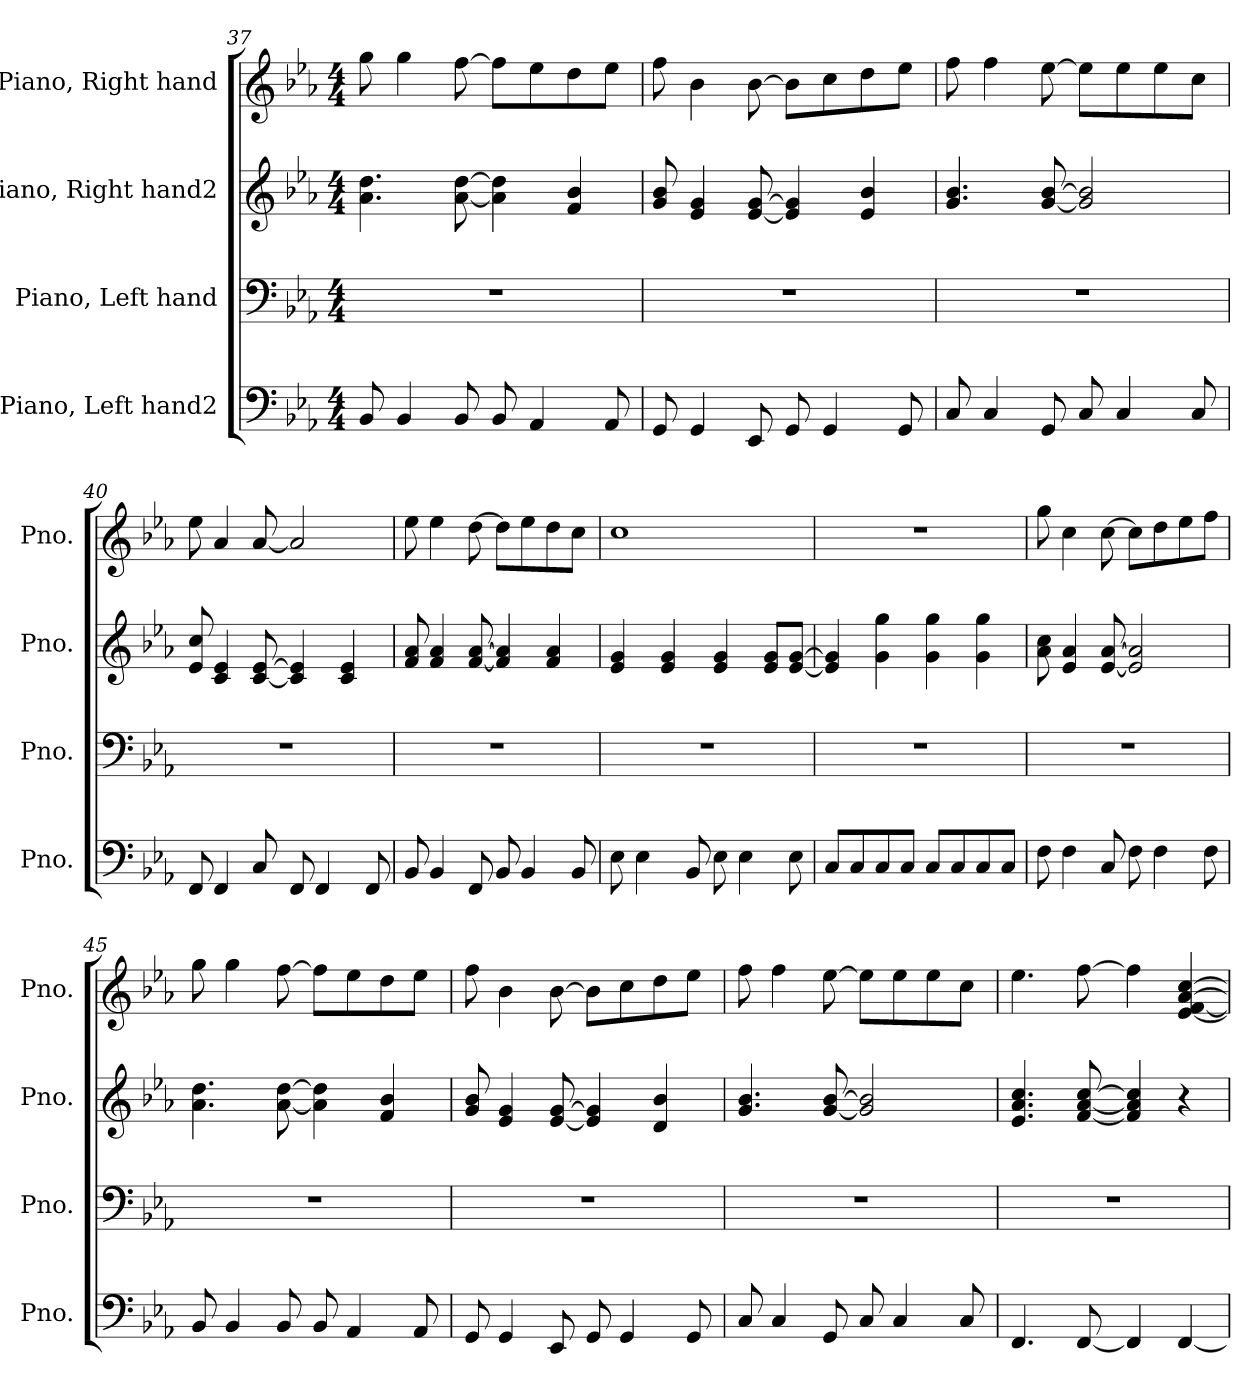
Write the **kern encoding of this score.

**kern	**kern	**kern	**kern
*part4	*part3	*part2	*part1
*staff4	*staff3	*staff2	*staff1
*I"Piano, Left hand2	*I"Piano, Left hand	*I"Piano, Right hand2	*I"Piano, Right hand
*I'Pno.	*I'Pno.	*I'Pno.	*I'Pno.
*clefF4	*clefF4	*clefG2	*clefG2
*k[b-e-a-]	*k[b-e-a-]	*k[b-e-a-]	*k[b-e-a-]
*M4/4	*M4/4	*M4/4	*M4/4
=37	=37	=37	=37
8BB-/	1r	4.a-\ 4.dd\	8gg\
4BB-/	.	.	4gg\
8BB-/	.	[8a-\ [8dd\	[8ff\
8BB-/	.	4a-\] 4dd\]	8ff\L]
4AA-/	.	.	8ee-\
.	.	4f/ 4b-/	8dd\
8AA-/	.	.	8ee-\J
=38	=38	=38	=38
8GG/	1r	8g/ 8b-/	8ff\
4GG/	.	4e-/ 4g/	4b-\
8EE-/	.	[8e-/ [8g/	[8b-\
8GG/	.	4e-/] 4g/]	8b-\L]
4GG/	.	.	8cc\
.	.	4e-/ 4b-/	8dd\
8GG/	.	.	8ee-\J
=39	=39	=39	=39
8C/	1r	4.g/ 4.b-/	8ff\
4C/	.	.	4ff\
8GG/	.	[8g/ [8b-/	[8ee-\
8C/	.	2g/] 2b-/]	8ee-\L]
4C/	.	.	8ee-\
.	.	.	8ee-\
8C/	.	.	8cc\J
!!LO:LB:g=z
=40	=40	=40	=40
8FF/	1r	8e-/ 8cc/	8ee-\
4FF/	.	4c/ 4e-/	4a-/
8C/	.	[8c/ [8e-/	[8a-/
8FF/	.	4c/] 4e-/]	2a-/]
4FF/	.	.	.
.	.	4c/ 4e-/	.
8FF/	.	.	.
=41	=41	=41	=41
8BB-/	1r	8f/ 8a-/	8ee-\
4BB-/	.	4f/ 4a-/	4ee-\
8FF/	.	[8f/ [8a-/	[8dd\
8BB-/	.	4f/] 4a-/]	8dd\L]
4BB-/	.	.	8ee-\
.	.	4f/ 4a-/	8dd\
8BB-/	.	.	8cc\J
=42	=42	=42	=42
8E-\	1r	4e-/ 4g/	1cc
4E-\	.	.	.
.	.	4e-/ 4g/	.
8BB-/	.	.	.
8E-\	.	4e-/ 4g/	.
4E-\	.	.	.
.	.	8e-/ 8g/L	.
8E-\	.	[8e-/ [8g/J	.
=43	=43	=43	=43
8C/L	1r	4e-/] 4g/]	1r
8C/	.	.	.
8C/	.	4g\ 4gg\	.
8C/J	.	.	.
8C/L	.	4g\ 4gg\	.
8C/	.	.	.
8C/	.	4g\ 4gg\	.
8C/J	.	.	.
!!LO:PB:g=z
=44	=44	=44	=44
8F\	1r	8a-\ 8cc\	8gg\
4F\	.	4e-/ 4a-/	4cc\
8C/	.	[8e-/ [8a-/	[8cc\
8F\	.	2e-/] 2a-/]	8cc\L]
4F\	.	.	8dd\
.	.	.	8ee-\
8F\	.	.	8ff\J
=45	=45	=45	=45
8BB-/	1r	4.a-\ 4.dd\	8gg\
4BB-/	.	.	4gg\
8BB-/	.	[8a-\ [8dd\	[8ff\
8BB-/	.	4a-\] 4dd\]	8ff\L]
4AA-/	.	.	8ee-\
.	.	4f/ 4b-/	8dd\
8AA-/	.	.	8ee-\J
=46	=46	=46	=46
8GG/	1r	8g/ 8b-/	8ff\
4GG/	.	4e-/ 4g/	4b-\
8EE-/	.	[8e-/ [8g/	[8b-\
8GG/	.	4e-/] 4g/]	8b-\L]
4GG/	.	.	8cc\
.	.	4d/ 4b-/	8dd\
8GG/	.	.	8ee-\J
=47	=47	=47	=47
8C/	1r	4.g/ 4.b-/	8ff\
4C/	.	.	4ff\
8GG/	.	[8g/ [8b-/	[8ee-\
8C/	.	2g/] 2b-/]	8ee-\L]
4C/	.	.	8ee-\
.	.	.	8ee-\
8C/	.	.	8cc\J
!!LO:LB:g=z
=48	=48	=48	=48
4.FF/	1r	4.e-/ 4.a-/ 4.cc/	4.ee-\
[8FF/	.	[8f/ [8a-/ [8cc/	[8ff\
4FF/]	.	4f/] 4a-/] 4cc/]	4ff\]
[4FF/	.	4r	[4e-/ [4f/ [4a-/ [4cc/
=	=	=	=
*-	*-	*-	*-
